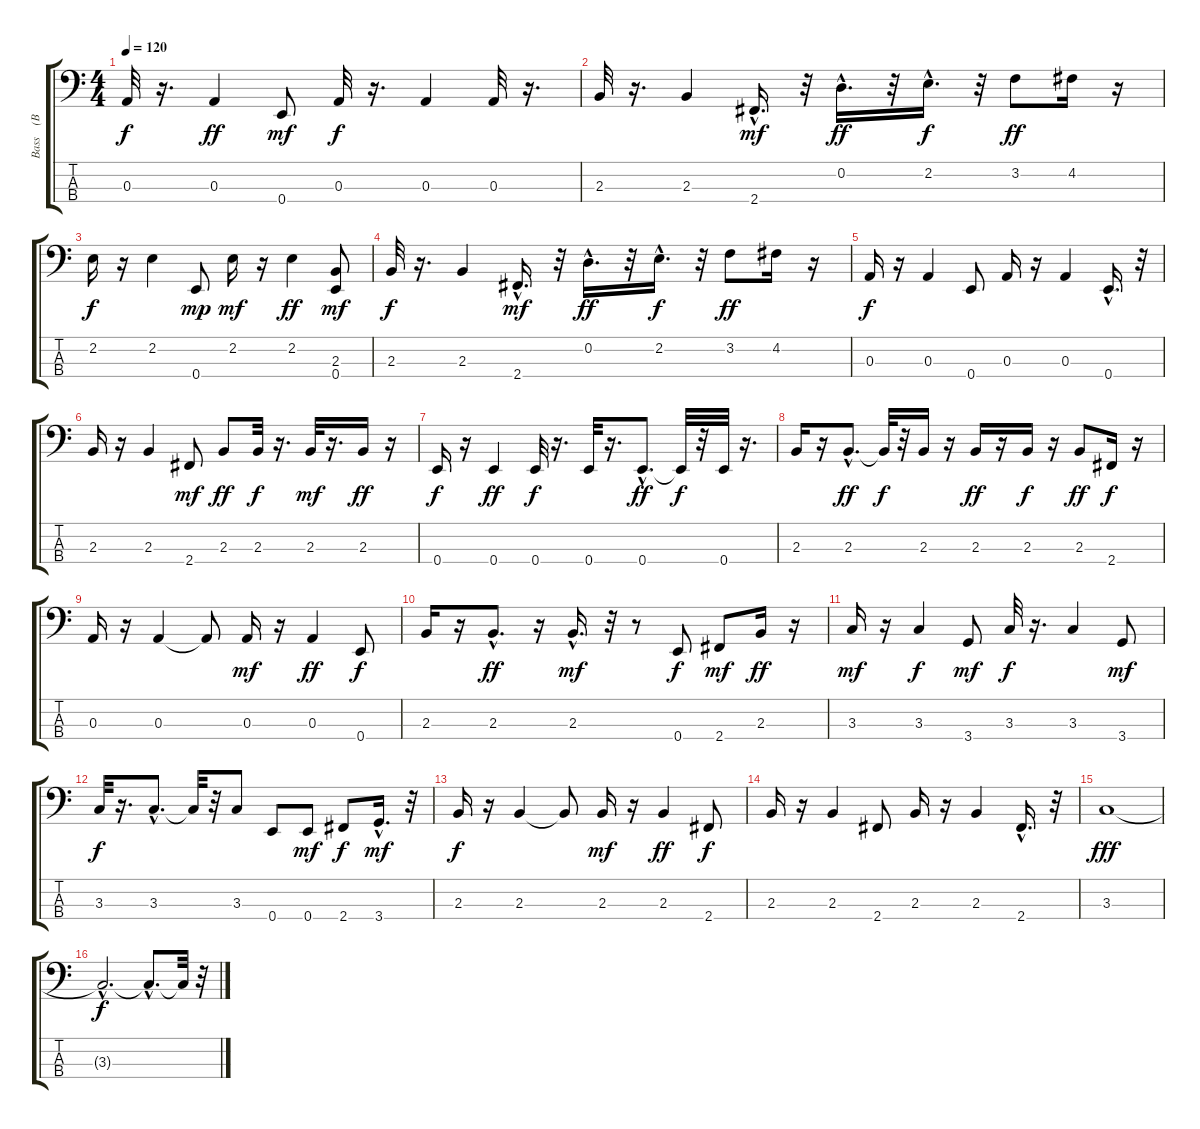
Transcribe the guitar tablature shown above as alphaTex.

\track ("Bass    (BB)" "Bass    (B") {instrument fretlessbass}
\staff {score tabs}
\tuning (G2 D2 A1 E1) {hide}
\ts (4 4)
\tempo 120
\clef f4
\ks c
0.3.32{dy f} r.16{d} 0.3.4{dy ff} 0.4.8{dy mf} 0.3.32{dy f} r.16{d} 0.3.4 0.3.32 r.16{d} |
2.3.32 r.16{d} 2.3.4 2.4{hac}.16{d dy mf} r.32 0.2{hac}.16{d dy ff} r.32 2.2{hac}.16{d dy f} r.32 3.2.8{dy ff} 4.2.16 r.16 |
2.2.16{dy f} r.16 2.2.4 0.4.8{dy mp} 2.2.16{dy mf} r.16 2.2.4{dy ff} (2.3 0.4).8{dy mf} |
2.3.32{dy f} r.16{d} 2.3.4 2.4{hac}.16{d dy mf} r.32 0.2{hac}.16{d dy ff} r.32 2.2{hac}.16{d dy f} r.32 3.2.8{dy ff} 4.2.16 r.16 |
0.3.16{dy f} r.16 0.3.4 0.4.8 0.3.16 r.16 0.3.4 0.4{hac}.16{d} r.32 |
2.3.16 r.16 2.3.4 2.4.8{dy mf} 2.3.8{dy ff} 2.3.32{dy f} r.16{d} 2.3.32{dy mf} r.16{d} 2.3.16{dy ff} r.16 |
0.4.16{dy f} r.16 0.4.4{dy ff} 0.4.32{dy f} r.16{d} 0.4.32 r.16{d} 0.4{hac}.8{d dy ff} 0.4{t}.32{dy f} r.32 0.4.32 r.16{d} |
2.3.16 r.16 2.3{hac}.8{d dy ff} 2.3{t}.32{dy f} r.32 2.3.16 r.16 2.3.16{dy ff} r.16 2.3.16{dy f} r.16 2.3.8{dy ff} 2.4.16{dy f} r.16 |
0.3.16 r.16 0.3.4 0.3{t}.8 0.3.16{dy mf} r.16 0.3.4{dy ff} 0.4.8{dy f} |
2.3.16 r.16 2.3{hac}.8{d dy ff} r.16 2.3{hac}.16{d dy mf} r.32 r.8 0.4.8{dy f} 2.4.8{dy mf} 2.3.16{dy ff} r.16 |
3.3.16{dy mf} r.16 3.3.4{dy f} 3.4.8{dy mf} 3.3.32{dy f} r.16{d} 3.3.4 3.4.8{dy mf} |
3.3.32{dy f} r.16{d} 3.3{hac}.8{d} 3.3{t}.32 r.32 3.3.8 0.4.8 0.4.8{dy mf} 2.4.8{dy f} 3.4{hac}.16{d dy mf} r.32 |
2.3.16{dy f} r.16 2.3.4 2.3{t}.8 2.3.16{dy mf} r.16 2.3.4{dy ff} 2.4.8{dy f} |
2.3.16 r.16 2.3.4 2.4.8 2.3.16 r.16 2.3.4 2.4{hac}.16{d} r.32 |
3.3.1{dy fff} |
3.3{hac t}.2{d dy f} 3.3{hac t}.8{d} 3.3{t}.32 r.32
